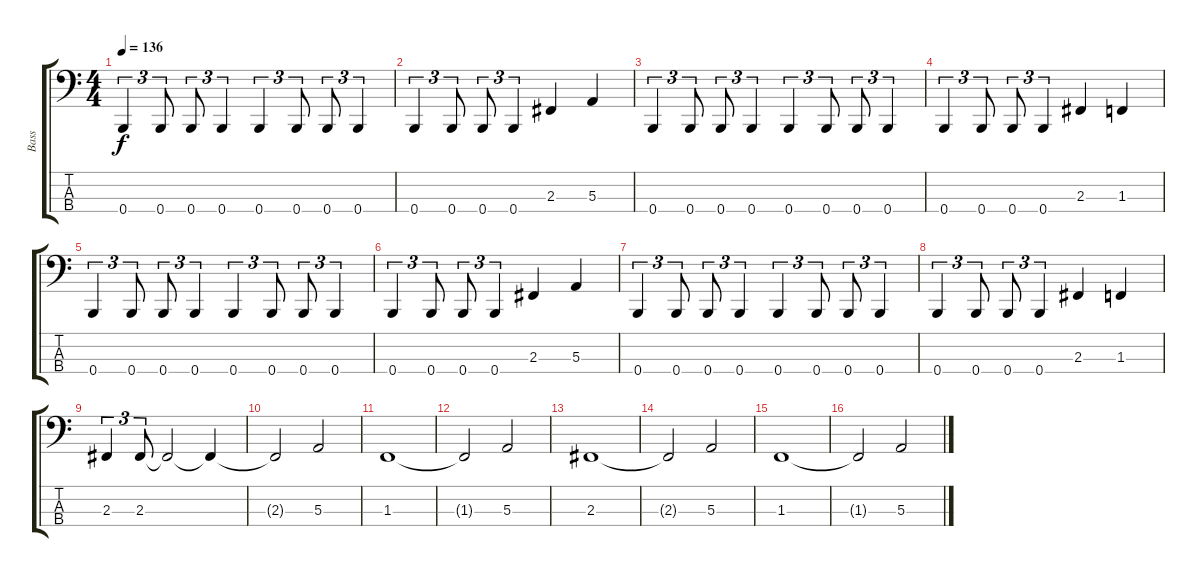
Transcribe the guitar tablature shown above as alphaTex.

\track ("Bass" "Bass") {instrument electricbassfinger}
\staff {score tabs}
\tuning (D2 A1 E1 B0) {hide}
\ts (4 4)
\tempo 136
\clef f4
\ks c
0.4.4{tu (3 2) dy f} 0.4.8{tu (3 2)} 0.4.8{tu (3 2)} 0.4.4{tu (3 2)} 0.4.4{tu (3 2)} 0.4.8{tu (3 2)} 0.4.8{tu (3 2)} 0.4.4{tu (3 2)} |
0.4.4{tu (3 2)} 0.4.8{tu (3 2)} 0.4.8{tu (3 2)} 0.4.4{tu (3 2)} 2.3.4 5.3.4 |
0.4.4{tu (3 2)} 0.4.8{tu (3 2)} 0.4.8{tu (3 2)} 0.4.4{tu (3 2)} 0.4.4{tu (3 2)} 0.4.8{tu (3 2)} 0.4.8{tu (3 2)} 0.4.4{tu (3 2)} |
0.4.4{tu (3 2)} 0.4.8{tu (3 2)} 0.4.8{tu (3 2)} 0.4.4{tu (3 2)} 2.3.4 1.3.4 |
0.4.4{tu (3 2)} 0.4.8{tu (3 2)} 0.4.8{tu (3 2)} 0.4.4{tu (3 2)} 0.4.4{tu (3 2)} 0.4.8{tu (3 2)} 0.4.8{tu (3 2)} 0.4.4{tu (3 2)} |
0.4.4{tu (3 2)} 0.4.8{tu (3 2)} 0.4.8{tu (3 2)} 0.4.4{tu (3 2)} 2.3.4 5.3.4 |
0.4.4{tu (3 2)} 0.4.8{tu (3 2)} 0.4.8{tu (3 2)} 0.4.4{tu (3 2)} 0.4.4{tu (3 2)} 0.4.8{tu (3 2)} 0.4.8{tu (3 2)} 0.4.4{tu (3 2)} |
0.4.4{tu (3 2)} 0.4.8{tu (3 2)} 0.4.8{tu (3 2)} 0.4.4{tu (3 2)} 2.3.4 1.3.4 |
2.3.4{tu (3 2)} 2.3.8{tu (3 2)} 2.3{t}.2 2.3{t}.4 |
2.3{t}.2 5.3.2 |
1.3.1 |
1.3{t}.2 5.3.2 |
2.3.1 |
2.3{t}.2 5.3.2 |
1.3.1 |
1.3{t}.2 5.3.2
